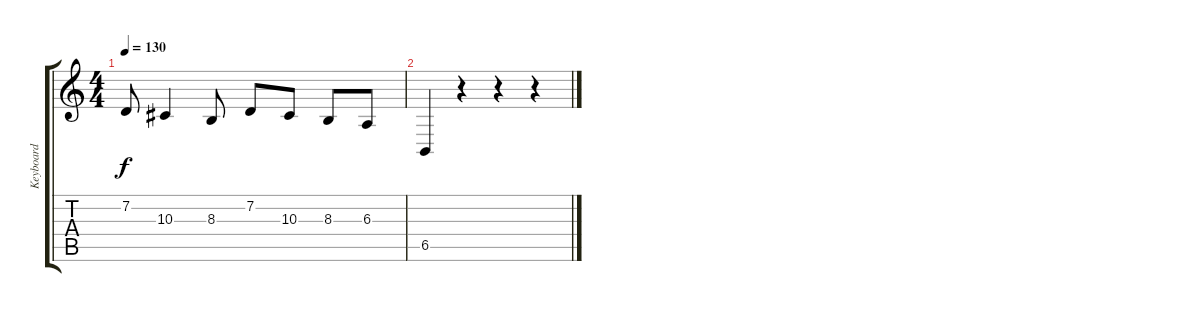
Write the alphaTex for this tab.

\track ("Keyboard" "Keyboard") {instrument acousticgrandpiano}
\staff {score tabs}
\tuning (C4 G3 Eb3 Bb2 F2 C2) {hide}
\ts (4 4)
\tempo 130
\clef g2
\ks c
7.2.8{dy f} 10.3.4 8.3.8 7.2.8 10.3.8 8.3.8 6.3.8 |
6.5.4 r.4 r.4 r.4
